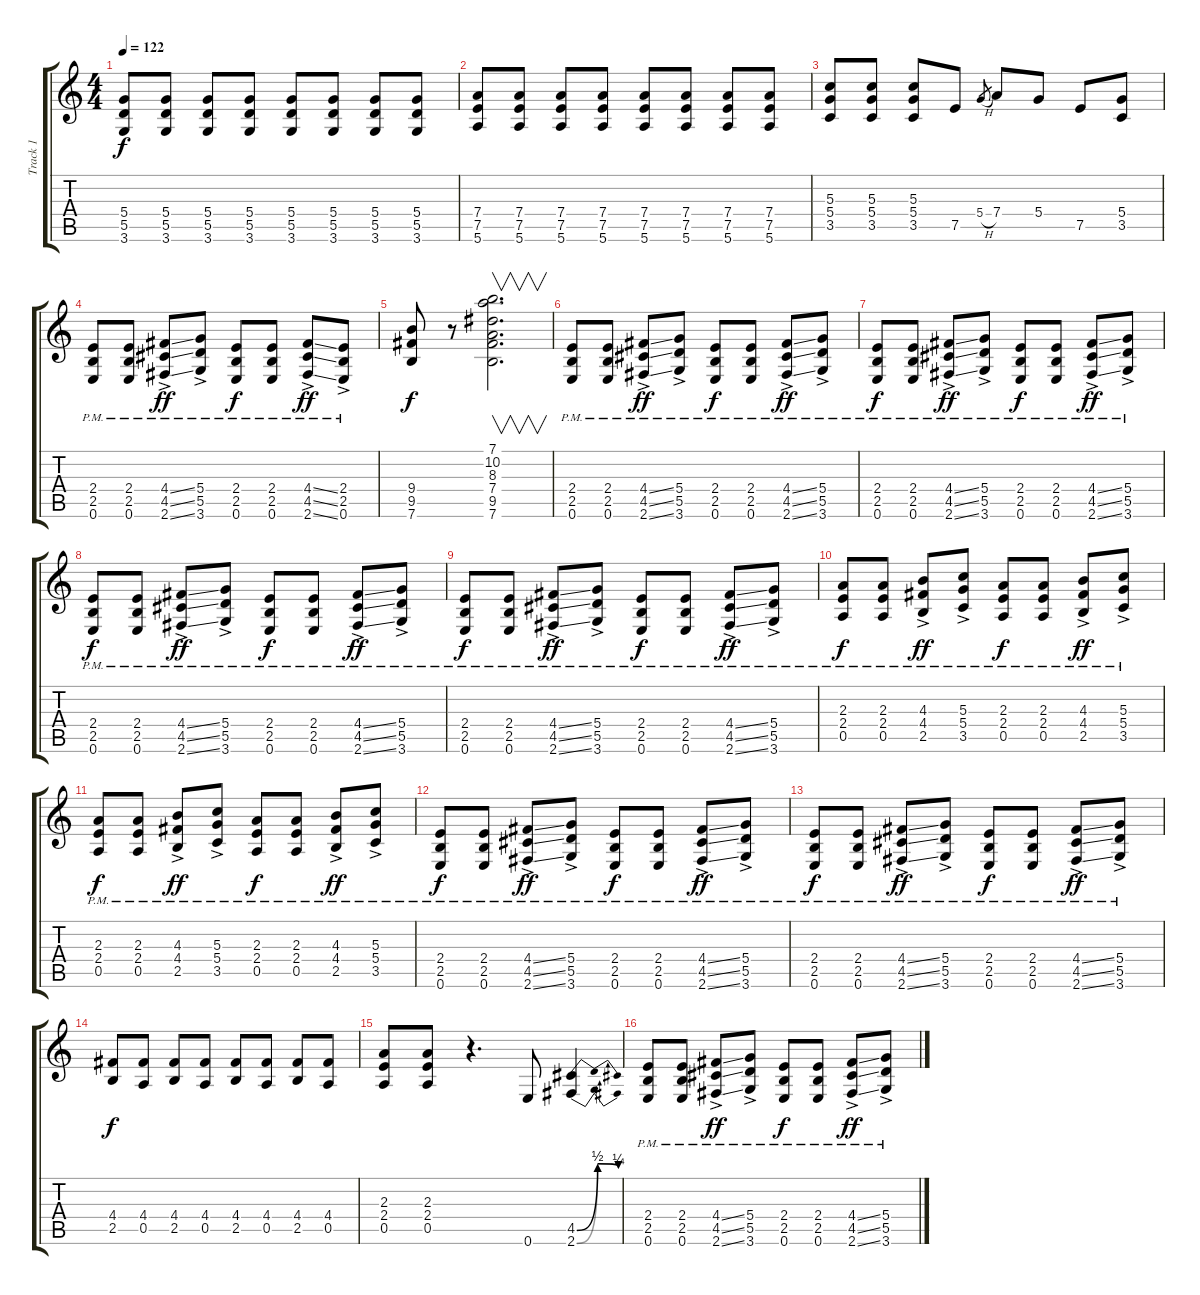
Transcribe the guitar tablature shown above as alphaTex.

\track ("Track 1" "Track 1") {instrument overdrivenguitar}
\staff {score tabs}
\tuning (E4 B3 G3 D3 A2 E2) {hide}
\ts (4 4)
\tempo 122
\clef g2
\ks c
(5.4 5.5 3.6).8{dy f} (5.4 5.5 3.6).8 (5.4 5.5 3.6).8 (5.4 5.5 3.6).8 (5.4 5.5 3.6).8 (5.4 5.5 3.6).8 (5.4 5.5 3.6).8 (5.4 5.5 3.6).8 |
(7.4 7.5 5.6).8 (7.4 7.5 5.6).8 (7.4 7.5 5.6).8 (7.4 7.5 5.6).8 (7.4 7.5 5.6).8 (7.4 7.5 5.6).8 (7.4 7.5 5.6).8 (7.4 7.5 5.6).8 |
(5.3 5.4 3.5).8 (5.3 5.4 3.5).8 (5.3 5.4 3.5).8 7.5.8 5.4{h}.8{gr} 7.4.8 5.4.8 7.5.8 (5.4 3.5).8 |
(2.4{pm} 2.5{pm} 0.6{pm}).8 (2.4{pm} 2.5{pm} 0.6{pm}).8 (4.4{ss ac pm} 4.5{ss ac pm} 2.6{ss ac pm}).8{dy ff} (5.4{ac pm} 5.5{ac pm} 3.6{ac pm}).8 (2.4{pm} 2.5{pm} 0.6{pm}).8{dy f} (2.4{pm} 2.5{pm} 0.6{pm}).8 (4.4{ss ac pm} 4.5{ss ac pm} 2.6{ss ac pm}).8{dy ff} (2.4{ac pm} 2.5{ac pm} 0.6{ac pm}).8 |
(9.4 9.5 7.6).8{dy f} r.8 (7.1 10.2 8.3 7.4 9.5 7.6).2{v d} |
(2.4{pm} 2.5{pm} 0.6{pm}).8{volume 9} (2.4{pm} 2.5{pm} 0.6{pm}).8 (4.4{ss ac pm} 4.5{ss ac pm} 2.6{ss ac pm}).8{dy ff} (5.4{ac pm} 5.5{ac pm} 3.6{ac pm}).8 (2.4{pm} 2.5{pm} 0.6{pm}).8{dy f} (2.4{pm} 2.5{pm} 0.6{pm}).8 (4.4{ss ac pm} 4.5{ss ac pm} 2.6{ss ac pm}).8{dy ff} (5.4{ac pm} 5.5{ac pm} 3.6{ac pm}).8 |
(2.4{pm} 2.5{pm} 0.6{pm}).8{dy f} (2.4{pm} 2.5{pm} 0.6{pm}).8 (4.4{ss ac pm} 4.5{ss ac pm} 2.6{ss ac pm}).8{dy ff} (5.4{ac pm} 5.5{ac pm} 3.6{ac pm}).8 (2.4{pm} 2.5{pm} 0.6{pm}).8{dy f} (2.4{pm} 2.5{pm} 0.6{pm}).8 (4.4{ss ac pm} 4.5{ss ac pm} 2.6{ss ac pm}).8{dy ff} (5.4{ac pm} 5.5{ac pm} 3.6{ac pm}).8 |
(2.4{pm} 2.5{pm} 0.6{pm}).8{dy f} (2.4{pm} 2.5{pm} 0.6{pm}).8 (4.4{ss ac pm} 4.5{ss ac pm} 2.6{ss ac pm}).8{dy ff} (5.4{ac pm} 5.5{ac pm} 3.6{ac pm}).8 (2.4{pm} 2.5{pm} 0.6{pm}).8{dy f} (2.4{pm} 2.5{pm} 0.6{pm}).8 (4.4{ss ac pm} 4.5{ss ac pm} 2.6{ss ac pm}).8{dy ff} (5.4{ac pm} 5.5{ac pm} 3.6{ac pm}).8 |
(2.4{pm} 2.5{pm} 0.6{pm}).8{dy f} (2.4{pm} 2.5{pm} 0.6{pm}).8 (4.4{ss ac pm} 4.5{ss ac pm} 2.6{ss ac pm}).8{dy ff} (5.4{ac pm} 5.5{ac pm} 3.6{ac pm}).8 (2.4{pm} 2.5{pm} 0.6{pm}).8{dy f} (2.4{pm} 2.5{pm} 0.6{pm}).8 (4.4{ss ac pm} 4.5{ss ac pm} 2.6{ss ac pm}).8{dy ff} (5.4{ac pm} 5.5{ac pm} 3.6{ac pm}).8 |
(2.3{pm} 2.4{pm} 0.5{pm}).8{dy f} (2.3{pm} 2.4{pm} 0.5{pm}).8 (4.3{ac pm} 4.4{ac pm} 2.5{ac pm}).8{dy ff} (5.3{ac pm} 5.4{ac pm} 3.5{ac pm}).8 (2.3{pm} 2.4{pm} 0.5{pm}).8{dy f} (2.3{pm} 2.4{pm} 0.5{pm}).8 (4.3{ac pm} 4.4{ac pm} 2.5{ac pm}).8{dy ff} (5.3{ac pm} 5.4{ac pm} 3.5{ac pm}).8 |
(2.3{pm} 2.4{pm} 0.5{pm}).8{dy f} (2.3{pm} 2.4{pm} 0.5{pm}).8 (4.3{ac pm} 4.4{ac pm} 2.5{ac pm}).8{dy ff} (5.3{ac pm} 5.4{ac pm} 3.5{ac pm}).8 (2.3{pm} 2.4{pm} 0.5{pm}).8{dy f} (2.3{pm} 2.4{pm} 0.5{pm}).8 (4.3{ac pm} 4.4{ac pm} 2.5{ac pm}).8{dy ff} (5.3{ac pm} 5.4{ac pm} 3.5{ac pm}).8 |
(2.4{pm} 2.5{pm} 0.6{pm}).8{dy f} (2.4{pm} 2.5{pm} 0.6{pm}).8 (4.4{ss ac pm} 4.5{ss ac pm} 2.6{ss ac pm}).8{dy ff} (5.4{ac pm} 5.5{ac pm} 3.6{ac pm}).8 (2.4{pm} 2.5{pm} 0.6{pm}).8{dy f} (2.4{pm} 2.5{pm} 0.6{pm}).8 (4.4{ss ac pm} 4.5{ss ac pm} 2.6{ss ac pm}).8{dy ff} (5.4{ac pm} 5.5{ac pm} 3.6{ac pm}).8 |
(2.4{pm} 2.5{pm} 0.6{pm}).8{dy f} (2.4{pm} 2.5{pm} 0.6{pm}).8 (4.4{ss ac pm} 4.5{ss ac pm} 2.6{ss ac pm}).8{dy ff} (5.4{ac pm} 5.5{ac pm} 3.6{ac pm}).8 (2.4{pm} 2.5{pm} 0.6{pm}).8{dy f} (2.4{pm} 2.5{pm} 0.6{pm}).8 (4.4{ss ac pm} 4.5{ss ac pm} 2.6{ss ac pm}).8{dy ff} (5.4{ac pm} 5.5{ac pm} 3.6{ac pm}).8 |
(4.4 2.5).8{dy f} (4.4 0.5).8 (4.4 2.5).8 (4.4 0.5).8 (4.4 2.5).8 (4.4 0.5).8 (4.4 2.5).8 (4.4 0.5).8 |
(2.3 2.4 0.5).8 (2.3 2.4 0.5).8 r.4{d} 0.6.8 (4.5{be (bendrelease 0 0 15 2 45 2 60 1)} 2.6{be (bendrelease 0 0 15 2 45 2 60 1)}).4 |
(2.4{pm} 2.5{pm} 0.6{pm}).8 (2.4{pm} 2.5{pm} 0.6{pm}).8 (4.4{ss ac pm} 4.5{ss ac pm} 2.6{ss ac pm}).8{dy ff} (5.4{ac pm} 5.5{ac pm} 3.6{ac pm}).8 (2.4{pm} 2.5{pm} 0.6{pm}).8{dy f} (2.4{pm} 2.5{pm} 0.6{pm}).8 (4.4{ss ac pm} 4.5{ss ac pm} 2.6{ss ac pm}).8{dy ff} (5.4{ac pm} 5.5{ac pm} 3.6{ac pm}).8
